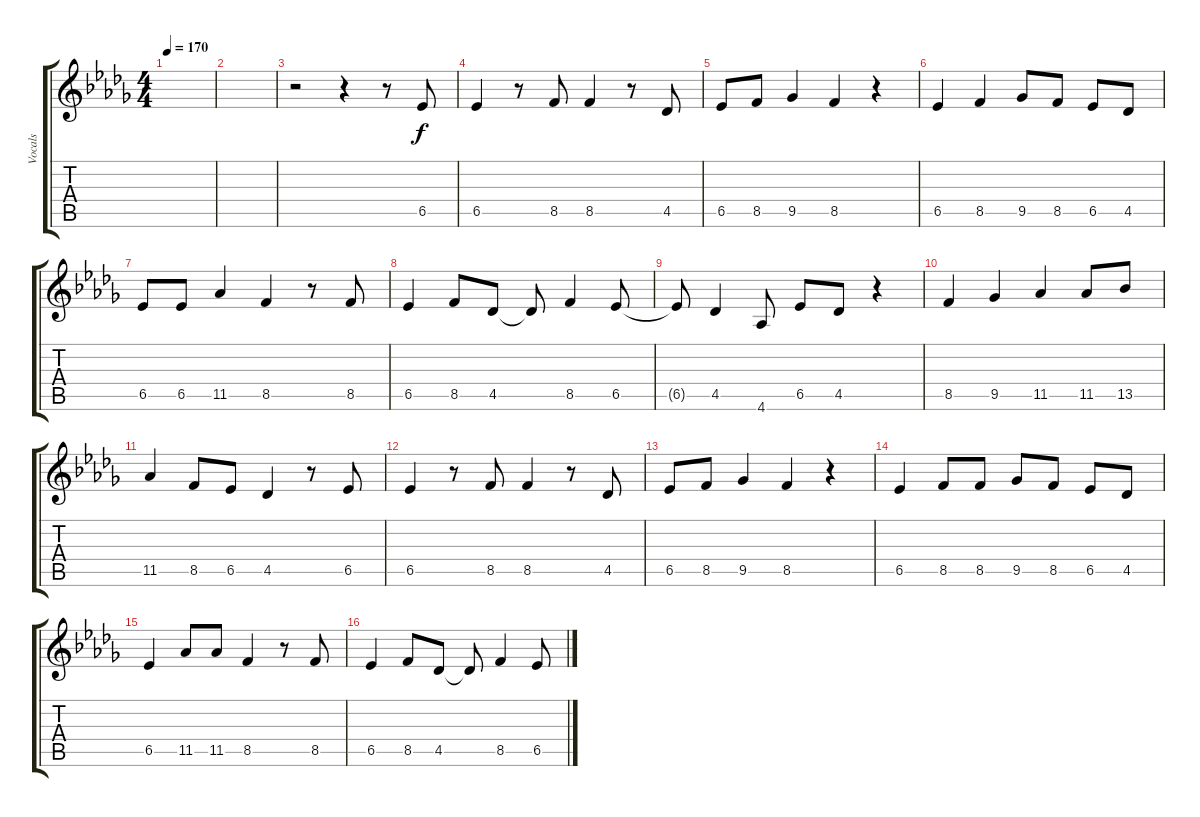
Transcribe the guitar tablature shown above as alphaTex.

\track ("Vocals" "Vocals") {instrument acousticguitarnylon}
\staff {score tabs}
\tuning (E4 B3 G3 D3 A2 E2) {hide}
\ts (4 4)
\tempo 170
\clef g2
\ks db
|
|
r.2 r.4 r.8 6.5.8 |
6.5.4 r.8 8.5.8 8.5.4 r.8 4.5.8 |
6.5.8 8.5.8 9.5.4 8.5.4 r.4 |
6.5.4 8.5.4 9.5.8 8.5.8 6.5.8 4.5.8 |
6.5.8 6.5.8 11.5.4 8.5.4 r.8 8.5.8 |
6.5.4 8.5.8 4.5.8 4.5{t}.8 8.5.4 6.5.8 |
6.5{t}.8 4.5.4 4.6.8 6.5.8 4.5.8 r.4 |
8.5.4 9.5.4 11.5.4 11.5.8 13.5.8 |
11.5.4 8.5.8 6.5.8 4.5.4 r.8 6.5.8 |
6.5.4 r.8 8.5.8 8.5.4 r.8 4.5.8 |
6.5.8 8.5.8 9.5.4 8.5.4 r.4 |
6.5.4 8.5.8 8.5.8 9.5.8 8.5.8 6.5.8 4.5.8 |
6.5.4 11.5.8 11.5.8 8.5.4 r.8 8.5.8 |
6.5.4 8.5.8 4.5.8 4.5{t}.8 8.5.4 6.5.8
